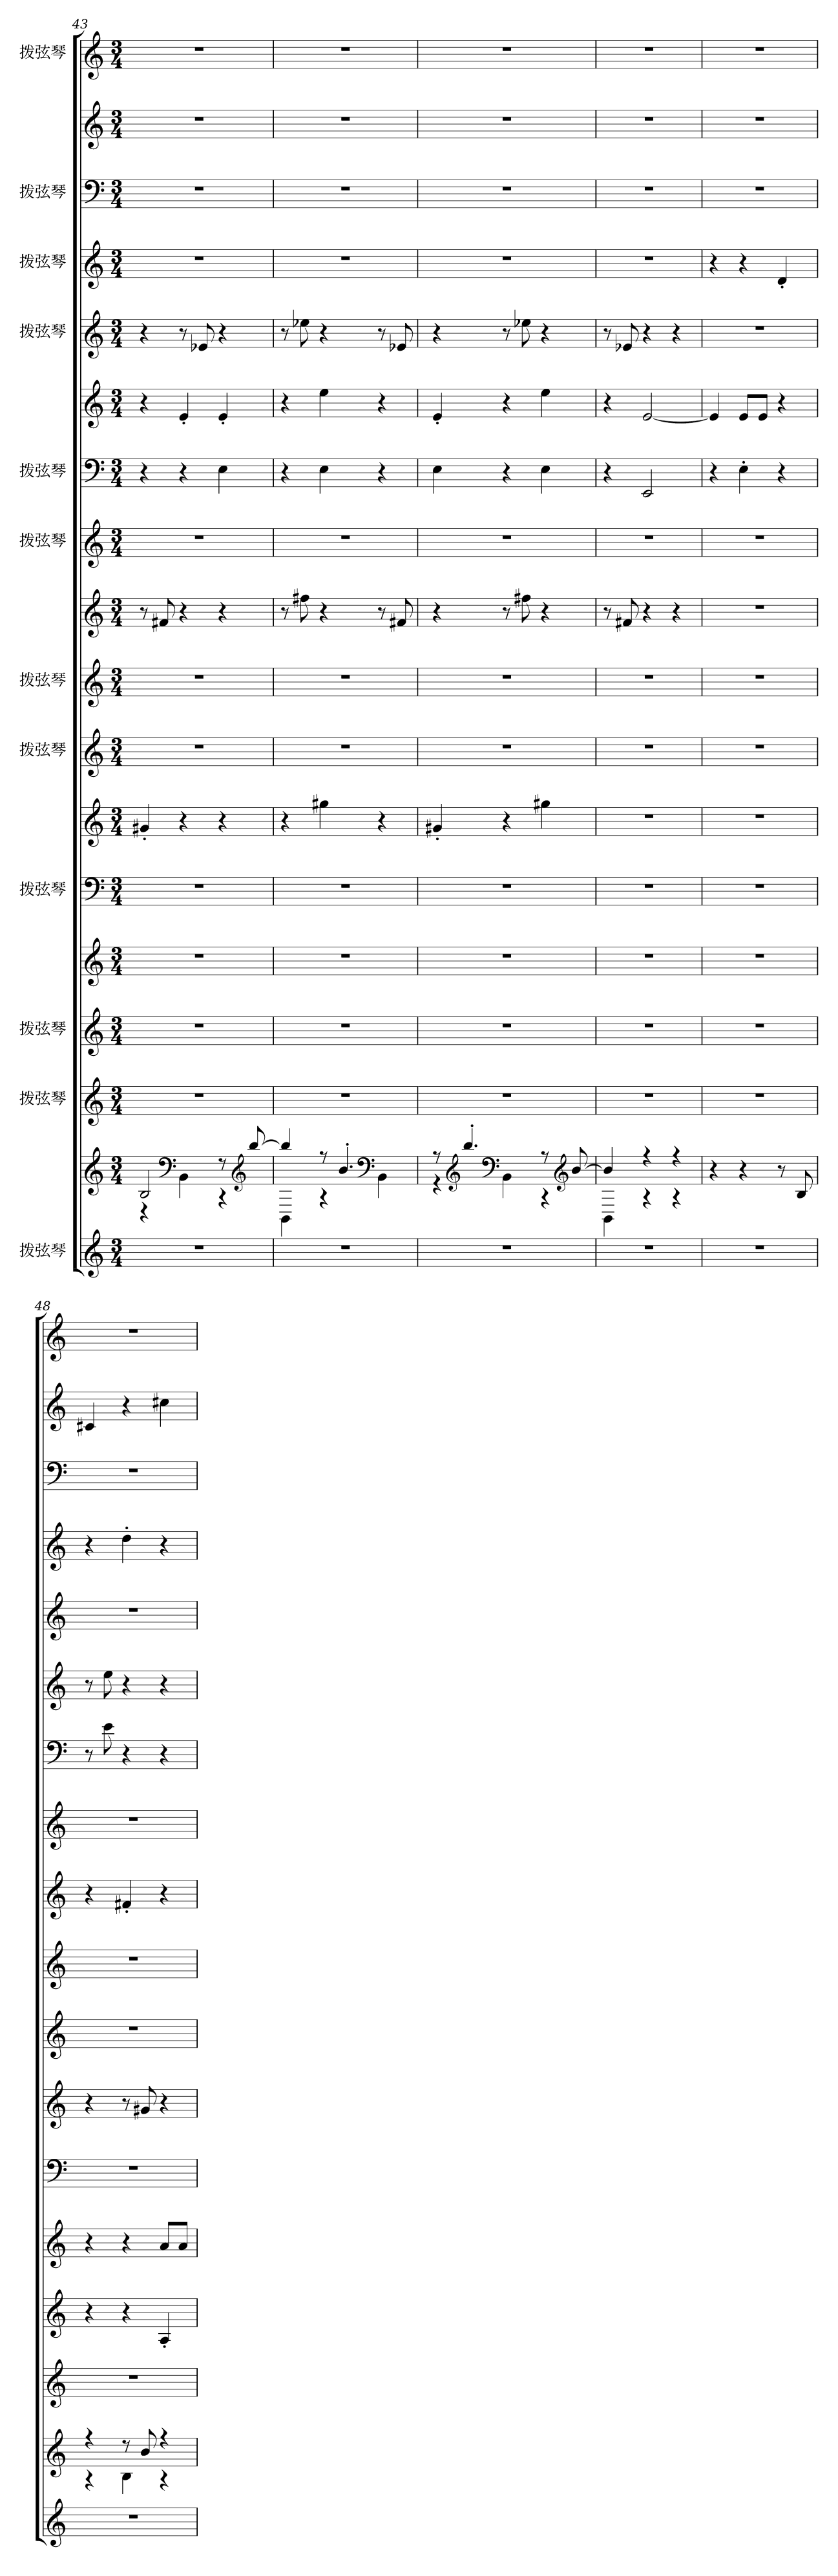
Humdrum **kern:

**kern	**kern	**kern	**kern	**kern	**kern	**kern	**kern	**kern	**kern	**kern	**kern	**kern	**kern	**kern	**kern	**kern	**kern
*part12	*part12	*part11	*part10	*part10	*part9	*part9	*part8	*part7	*part7	*part6	*part5	*part5	*part4	*part3	*part2	*part2	*part1
*staff18	*staff17	*staff16	*staff15	*staff14	*staff13	*staff12	*staff11	*staff10	*staff9	*staff8	*staff7	*staff6	*staff5	*staff4	*staff3	*staff2	*staff1
*I"拨弦琴	*	*I"拨弦琴	*I"拨弦琴	*	*I"拨弦琴	*	*I"拨弦琴	*I"拨弦琴	*	*I"拨弦琴	*I"拨弦琴	*	*I"拨弦琴	*I"拨弦琴	*I"拨弦琴	*	*I"拨弦琴
!!LO:PB:g=z
*clefG2	*clefG2	*clefG2	*clefG2	*clefG2	*clefF4	*clefG2	*clefG2	*clefG2	*clefG2	*clefG2	*clefF4	*clefG2	*clefG2	*clefG2	*clefF4	*clefG2	*clefG2
*k[]	*k[]	*k[]	*k[]	*k[]	*k[]	*k[]	*k[]	*k[]	*k[]	*k[]	*k[]	*k[]	*k[]	*k[]	*k[]	*k[]	*k[]
*M3/4	*M3/4	*M3/4	*M3/4	*M3/4	*M3/4	*M3/4	*M3/4	*M3/4	*M3/4	*M3/4	*M3/4	*M3/4	*M3/4	*M3/4	*M3/4	*M3/4	*M3/4
=43	=43	=43	=43	=43	=43	=43	=43	=43	=43	=43	=43	=43	=43	=43	=43	=43	=43
*	*^	*	*	*	*	*	*	*	*	*	*	*	*	*	*	*	*
2.r	2B/	4r	2.r	2.r	2.r	2.r	4g#X'/	2.r	2.r	8r	2.r	4r	4r	4r	2.r	2.r	2.r	2.r
.	.	.	.	.	.	.	.	.	.	8f#X/	.	.	.	.	.	.	.	.
*	*clefF4	*	*	*	*	*	*	*	*	*	*	*	*	*	*	*	*	*
.	.	4BB\	.	.	.	.	4r	.	.	4r	.	4r	4e'/	8r	.	.	.	.
.	.	.	.	.	.	.	.	.	.	.	.	.	.	8e-X/	.	.	.	.
.	8r	4r	.	.	.	.	4r	.	.	4r	.	4E\	4e'/	4r	.	.	.	.
*	*clefG2	*	*	*	*	*	*	*	*	*	*	*	*	*	*	*	*	*
.	[8bb/	.	.	.	.	.	.	.	.	.	.	.	.	.	.	.	.	.
=44	=44	=44	=44	=44	=44	=44	=44	=44	=44	=44	=44	=44	=44	=44	=44	=44	=44	=44
2.r	4bb/]	4BB\	2.r	2.r	2.r	2.r	4r	2.r	2.r	8r	2.r	4r	4r	8r	2.r	2.r	2.r	2.r
.	.	.	.	.	.	.	.	.	.	8ff#X\	.	.	.	8ee-X\	.	.	.	.
.	8r	4r	.	.	.	.	4gg#X\	.	.	4r	.	4E\	4ee\	4r	.	.	.	.
.	4.b'/	.	.	.	.	.	.	.	.	.	.	.	.	.	.	.	.	.
*	*clefF4	*	*	*	*	*	*	*	*	*	*	*	*	*	*	*	*	*
.	.	4BB\	.	.	.	.	4r	.	.	8r	.	4r	4r	8r	.	.	.	.
.	.	.	.	.	.	.	.	.	.	8f#X/	.	.	.	8e-X/	.	.	.	.
=45	=45	=45	=45	=45	=45	=45	=45	=45	=45	=45	=45	=45	=45	=45	=45	=45	=45	=45
2.r	8r	4r	2.r	2.r	2.r	2.r	4g#X'/	2.r	2.r	4r	2.r	4E\	4e'/	4r	2.r	2.r	2.r	2.r
*	*clefG2	*	*	*	*	*	*	*	*	*	*	*	*	*	*	*	*	*
.	4.bb'/	.	.	.	.	.	.	.	.	.	.	.	.	.	.	.	.	.
*	*clefF4	*	*	*	*	*	*	*	*	*	*	*	*	*	*	*	*	*
.	.	4BB\	.	.	.	.	4r	.	.	8r	.	4r	4r	8r	.	.	.	.
.	.	.	.	.	.	.	.	.	.	8ff#X\	.	.	.	8ee-X\	.	.	.	.
.	8r	4r	.	.	.	.	4gg#X\	.	.	4r	.	4E\	4ee\	4r	.	.	.	.
*	*clefG2	*	*	*	*	*	*	*	*	*	*	*	*	*	*	*	*	*
.	[8b/	.	.	.	.	.	.	.	.	.	.	.	.	.	.	.	.	.
=46	=46	=46	=46	=46	=46	=46	=46	=46	=46	=46	=46	=46	=46	=46	=46	=46	=46	=46
2.r	4b/]	4BB\	2.r	2.r	2.r	2.r	2.r	2.r	2.r	8r	2.r	4r	4r	8r	2.r	2.r	2.r	2.r
.	.	.	.	.	.	.	.	.	.	8f#X/	.	.	.	8e-X/	.	.	.	.
.	4r	4r	.	.	.	.	.	.	.	4r	.	2EE/	[2e/	4r	.	.	.	.
.	4r	4r	.	.	.	.	.	.	.	4r	.	.	.	4r	.	.	.	.
*	*v	*v	*	*	*	*	*	*	*	*	*	*	*	*	*	*	*	*
!!LO:PB:g=z
=47	=47	=47	=47	=47	=47	=47	=47	=47	=47	=47	=47	=47	=47	=47	=47	=47	=47
2.r	4r	2.r	2.r	2.r	2.r	2.r	2.r	2.r	2.r	2.r	4r	4e/]	2.r	4r	2.r	2.r	2.r
.	4r	.	.	.	.	.	.	.	.	.	4E'\	8e/L	.	4r	.	.	.
.	.	.	.	.	.	.	.	.	.	.	.	8e/J	.	.	.	.	.
.	8r	.	.	.	.	.	.	.	.	.	4r	4r	.	4d'/	.	.	.
.	8B/	.	.	.	.	.	.	.	.	.	.	.	.	.	.	.	.
=48	=48	=48	=48	=48	=48	=48	=48	=48	=48	=48	=48	=48	=48	=48	=48	=48	=48
*	*^	*	*	*	*	*	*	*	*	*	*	*	*	*	*	*	*
2.r	4r	4r	2.r	4r	4r	2.r	4r	2.r	2.r	4r	2.r	8r	8r	2.r	4r	2.r	4c#X/	2.r
.	.	.	.	.	.	.	.	.	.	.	.	8e\	8ee\	.	.	.	.	.
.	8r	4B\	.	4r	4r	.	8r	.	.	4f#X'/	.	4r	4r	.	4dd'\	.	4r	.
.	8b/	.	.	.	.	.	8g#X/	.	.	.	.	.	.	.	.	.	.	.
.	4r	4r	.	4A'/	8a/L	.	4r	.	.	4r	.	4r	4r	.	4r	.	4cc#X\	.
.	.	.	.	.	8a/J	.	.	.	.	.	.	.	.	.	.	.	.	.
*	*v	*v	*	*	*	*	*	*	*	*	*	*	*	*	*	*	*	*
=	=	=	=	=	=	=	=	=	=	=	=	=	=	=	=	=	=
*-	*-	*-	*-	*-	*-	*-	*-	*-	*-	*-	*-	*-	*-	*-	*-	*-	*-
